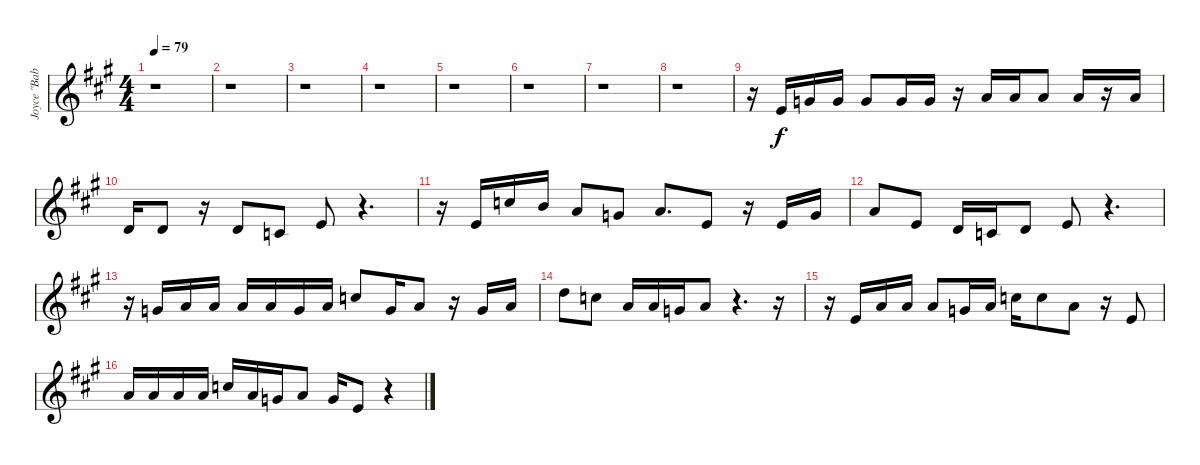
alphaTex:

\track ("Joyce \"Baby Jean\" Kennedy" "Joyce \"Bab") {instrument lead6voice}
\staff {score}
\tuning (E4 B3 G3 D3 A2 E2) {hide}
\ts (4 4)
\tempo 79
\clef g2
\ks a
r.1{dy f} |
r.1 |
r.1 |
r.1 |
r.1 |
r.1 |
r.1 |
r.1 |
r.16{instrument lead5charang} 5.2.16 3.1.16 3.1.16 3.1.8 3.1.16 3.1.16 r.16 5.1.16 5.1.16 5.1.8 5.1.16 r.16 5.1.16 |
3.2.16 3.2.8 r.16 3.2.8 5.3.8 5.2.8 r.4{d} |
r.16 5.2.16 8.1.16 7.1.16 5.1.8 8.2.8 5.1.8{d} 5.2.8 r.16 5.2.16 3.1.16 |
5.1.8 5.2.8 3.2.16 5.3.16 3.2.8 5.2.8 r.4{d} |
r.16 3.1.16 5.1.16 5.1.16 5.1.16 5.1.16 3.1.16 5.1.16 8.1.8 8.2.16 10.2.8 r.16 8.2.16 10.2.16 |
10.1.8 8.1.8 10.2.16 10.2.16 8.2.16 10.2.8 r.4{d} r.16 |
r.16 9.3.16 10.2.16 10.2.16 10.2.8 8.2.16 10.2.16 8.1.16 8.1.8 10.2.8 r.16 9.3.8 |
10.2.16 10.2.16 10.2.16 10.2.16 8.1.16 10.2.16 8.2.16 10.2.8 8.2.16 9.3.8 r.4
